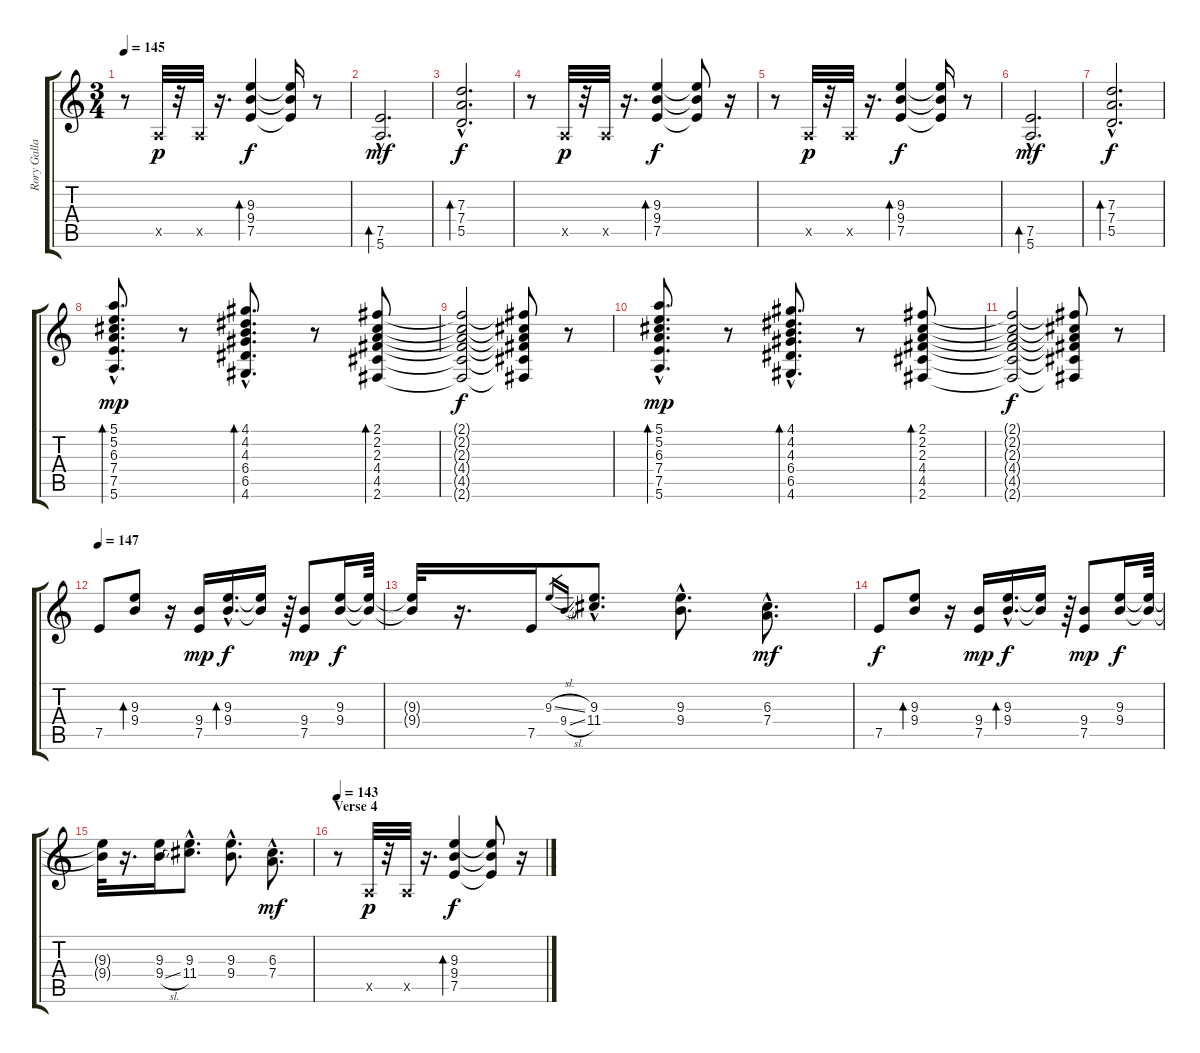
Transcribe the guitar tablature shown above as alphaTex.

\track ("Rory Gallagher" "Rory Galla") {instrument overdrivenguitar}
\staff {score tabs}
\tuning (E4 B3 G3 D3 A2 E2) {hide}
\ts (3 4)
\tempo 145
\clef g2
\ks c
r.8{dy f} 0.5{x}.32{dy p} r.32 0.5{x}.32 r.16{d} (9.3 9.4 7.5).4{bd 120 dy f} (9.3{t} 9.4{t} 7.5{t}).16 r.8 |
(7.5{hac} 5.6{hac}).2{d bd 60 dy mf} |
(7.3{hac} 7.4{hac} 5.5{hac}).2{d bd 60 dy f} |
r.8 0.5{x}.32{dy p} r.32 0.5{x}.32 r.16{d} (9.3 9.4 7.5).4{bd 120 dy f} (9.3{t} 9.4{t} 7.5{t}).8 r.16 |
r.8 0.5{x}.32{dy p} r.32 0.5{x}.32 r.16{d} (9.3 9.4 7.5).4{bd 120 dy f} (9.3{t} 9.4{t} 7.5{t}).16 r.8 |
(7.5{hac} 5.6{hac}).2{d bd 60 dy mf} |
(7.3{hac} 7.4{hac} 5.5{hac}).2{d bd 60 dy f} |
(5.1{hac} 5.2{hac} 6.3{hac} 7.4{hac} 7.5{hac} 5.6{hac}).8{d bd 60 dy mp} r.8 (4.1{hac} 4.2{hac} 4.3{hac} 6.4{hac} 6.5{hac} 4.6{hac}).8{d bd 60} r.8 (2.1 2.2 2.3 4.4 4.5 2.6).8{bd 120} |
(2.1{t} 2.2{t} 2.3{t} 4.4{t} 4.5{t} 2.6{t}).2{dy f} (2.1{t} 2.2{t} 2.3{t} 4.4{t} 4.5{t} 2.6{t}).8 r.8 |
(5.1{hac} 5.2{hac} 6.3{hac} 7.4{hac} 7.5{hac} 5.6{hac}).8{d bd 60 dy mp} r.8 (4.1{hac} 4.2{hac} 4.3{hac} 6.4{hac} 6.5{hac} 4.6{hac}).8{d bd 60} r.8 (2.1 2.2 2.3 4.4 4.5 2.6).8{bd 120} |
(2.1{t} 2.2{t} 2.3{t} 4.4{t} 4.5{t} 2.6{t}).2{dy f} (2.1{t} 2.2{t} 2.3{t} 4.4{t} 4.5{t} 2.6{t}).8 r.8 |
\tempo 147
7.5.8 (9.3 9.4).8{bd 120} r.16 (9.4 7.5).16{dy mp} (9.3{hac} 9.4{hac}).16{d bd 30 dy f} (9.3{t} 9.4{t}).16 r.64 (9.4 7.5).8{dy mp} (9.3 9.4).16{dy f} (9.3{t} 9.4{t}).64 |
(9.3{t} 9.4{t}).32 r.16{d} 7.5.16 9.3{sl}.16{gr} 9.4{sl}.16{gr} (9.3{hac} 11.4{hac}).8{d} (9.3{hac} 9.4{hac}).8{d} (6.3{hac} 7.4{hac}).8{d dy mf} |
7.5.8{dy f} (9.3 9.4).8{bd 120} r.16 (9.4 7.5).16{dy mp} (9.3{hac} 9.4{hac}).16{d bd 30 dy f} (9.3{t} 9.4{t}).16 r.64 (9.4 7.5).8{dy mp} (9.3 9.4).16{dy f} (9.3{t} 9.4{t}).64 |
(9.3{t} 9.4{t}).32 r.16{d} (9.3 9.4{sl}).16 (9.3{hac} 11.4{hac}).8{d} (9.3{hac} 9.4{hac}).8{d} (6.3{hac} 7.4{hac}).8{d dy mf} |
\section ("" "Verse 4")
\tempo 143
r.8 0.5{x}.32{dy p} r.32 0.5{x}.32 r.16{d} (9.3 9.4 7.5).4{bd 120 dy f} (9.3{t} 9.4{t} 7.5{t}).8 r.16
